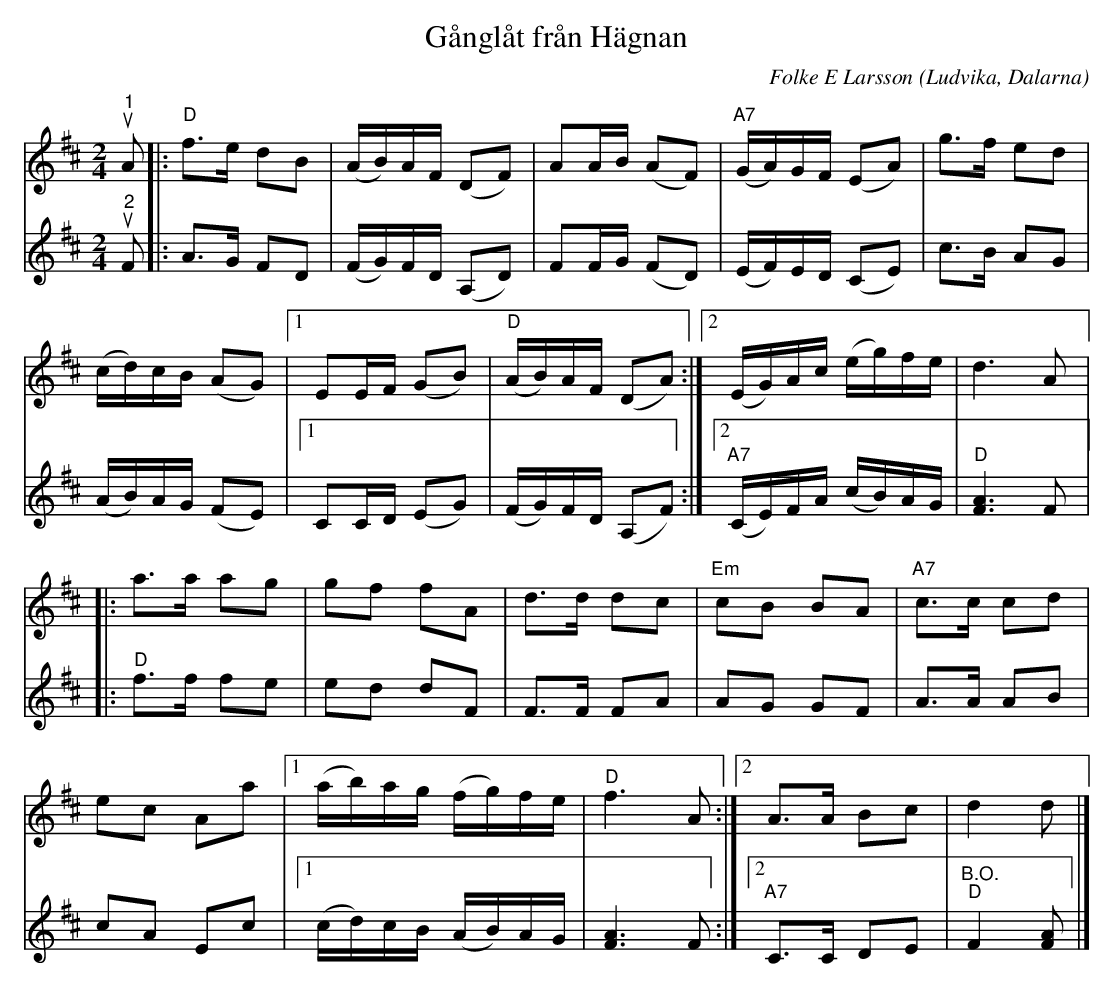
X:1
T:Gånglåt från Hägnan
C:Folke E Larsson
O:Ludvika, Dalarna
L:1/8
M:2/4
K:D
V:1
"^1"u A |:"D" f>e dB | (A/B/)A/F/ (DF) | AA/B/ (AF) |"A7" (G/A/)G/F/ (EA) | g>f ed |
(c/d/)c/B/ (AG) |1 EE/F/ (GB) |"D" (A/B/)A/F/ (DA) :|2 (E/G/)A/c/ (e/g/)f/e/ | d3 A |:
a>a ag | gf fA | d>d dc |"Em" cB BA |"A7" c>c cd |
ec Aa |1 (a/b/)a/g/ (f/g/)f/e/ |"D" f3 A :|2 A>A Bc | d2 d |]
V:2
"^2"u F |: A>G FD | (F/G/)F/D/ (A,D) | FF/G/ (FD) | (E/F/)E/D/ (CE) | c>B AG |
(A/B/)A/G/ (FE) |1 CC/D/ (EG) | (F/G/)F/D/ (A,F) :|2"A7" (C/E/)F/A/ (c/B/)A/G/ |"D" [FA]3 F |:
"D" f>f fe | ed dF | F>F FA | AG GF | A>A AB |
cA Ec |1 (c/d/)c/B/ (A/B/)A/G/ | [FA]3 F :|2 "A7" C>C DE |"^B.O.""D" F2 [FA] |]
